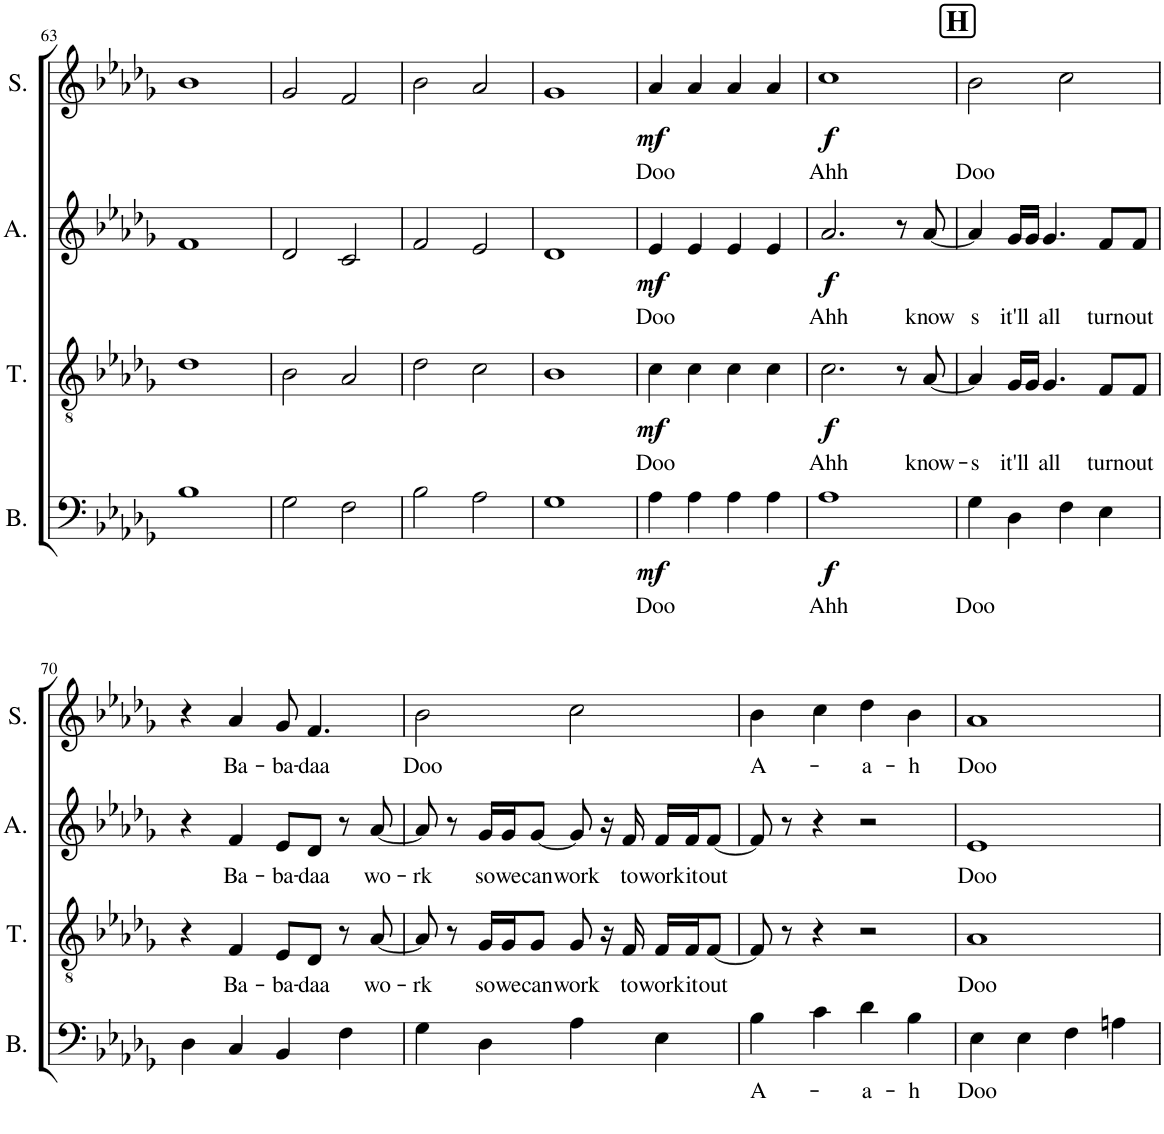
**kern	**text	**dynam	**kern	**text	**dynam	**kern	**text	**dynam	**kern	**text	**dynam
*part4	*part4	*part4	*part3	*part3	*part3	*part2	*part2	*part2	*part1	*part1	*part1
*staff4	*staff4	*staff4	*staff3	*staff3	*staff3	*staff2	*staff2	*staff2	*staff1	*staff1	*staff1
*I"Bass	*	*	*I"Tenor	*	*	*I"Alto	*	*	*I"Soprano	*	*
*I'B.	*	*	*I'T.	*	*	*I'A.	*	*	*I'S.	*	*
!!LO:PB:g=z
*clefF4	*	*	*clefGv2	*	*	*clefG2	*	*	*clefG2	*	*
*k[b-e-a-d-g-]	*	*	*k[b-e-a-d-g-]	*	*	*k[b-e-a-d-g-]	*	*	*k[b-e-a-d-g-]	*	*
*M4/4	*	*	*M4/4	*	*	*M4/4	*	*	*M4/4	*	*
=63	=63	=63	=63	=63	=63	=63	=63	=63	=63	=63	=63
1B-	.	.	1d-	.	.	1f	.	.	1b-	.	.
=64	=64	=64	=64	=64	=64	=64	=64	=64	=64	=64	=64
2G-\	.	.	2B-\	.	.	2d-/	.	.	2g-/	.	.
2F\	.	.	2A-/	.	.	2c/	.	.	2f/	.	.
=65	=65	=65	=65	=65	=65	=65	=65	=65	=65	=65	=65
2B-\	.	.	2d-\	.	.	2f/	.	.	2b-\	.	.
2A-\	.	.	2c\	.	.	2e-/	.	.	2a-/	.	.
=66	=66	=66	=66	=66	=66	=66	=66	=66	=66	=66	=66
1G-	.	.	1B-	.	.	1d-	.	.	1g-	.	.
=67	=67	=67	=67	=67	=67	=67	=67	=67	=67	=67	=67
!	!LO:LY:b	!LO:DY:b	!	!LO:LY:b	!LO:DY:b	!	!LO:LY:b	!LO:DY:b	!	!LO:LY:b	!LO:DY:b
4A-\	Doo	mf	4c\	Doo	mf	4e-/	Doo	mf	4a-/	Doo	mf
4A-\	.	.	4c\	.	.	4e-/	.	.	4a-/	.	.
4A-\	.	.	4c\	.	.	4e-/	.	.	4a-/	.	.
4A-\	.	.	4c\	.	.	4e-/	.	.	4a-/	.	.
=68	=68	=68	=68	=68	=68	=68	=68	=68	=68	=68	=68
!	!LO:LY:b	!LO:DY:b	!	!LO:LY:b	!LO:DY:b	!	!LO:LY:b	!LO:DY:b	!	!LO:LY:b	!LO:DY:b
1A-	Ahh	f	2.c\	Ahh	f	2.a-/	Ahh	f	1cc	Ahh	f
.	.	.	8r	.	.	8r	.	.	.	.	.
!	!	!	!	!LO:LY:b	!	!	!LO:LY:b	!	!	!	!
.	.	.	[8A-/	know-	.	[8a-/	know	.	.	.	.
!!LO:REH:place=s1:a:B:cj:fs=14:t=H
=69	=69	=69	=69	=69	=69	=69	=69	=69	=69	=69	=69
!	!LO:LY:b	!	!	!LO:LY:b	!	!	!LO:LY:b	!	!	!LO:LY:b	!
4G-\	Doo	.	4A-/]	-s	.	4a-/]	-s	.	2b-\	Doo	.
!	!	!	!	!LO:LY:b	!	!	!LO:LY:b	!	!	!	!
4D-\	.	.	16G-/LL	it'll	.	16g-/LL	it'll	.	.	.	.
.	.	.	16G-/JJ	.	.	16g-/JJ	.	.	.	.	.
!	!	!	!	!LO:LY:b	!	!	!LO:LY:b	!	!	!	!
.	.	.	4.G-/	all	.	4.g-/	all	.	.	.	.
4F\	.	.	.	.	.	.	.	.	2cc\	.	.
!	!	!	!	!LO:LY:b	!	!	!LO:LY:b	!	!	!	!
4E-\	.	.	8F/L	turn	.	8f/L	turn	.	.	.	.
!	!	!	!	!LO:LY:b	!	!	!LO:LY:b	!	!	!	!
.	.	.	8F/J	out	.	8f/J	out	.	.	.	.
!!LO:LB:g=z
=70	=70	=70	=70	=70	=70	=70	=70	=70	=70	=70	=70
4D-\	.	.	4r	.	.	4r	.	.	4r	.	.
!	!	!	!	!LO:LY:b	!	!	!LO:LY:b	!	!	!LO:LY:b	!
4C/	.	.	4F/	Ba-	.	4f/	Ba-	.	4a-/	Ba-	.
!	!	!	!	!LO:LY:b	!	!	!LO:LY:b	!	!	!LO:LY:b	!
4BB-/	.	.	8E-/L	-ba-	.	8e-/L	-ba-	.	8g-/	-ba-	.
!	!	!	!	!LO:LY:b	!	!	!LO:LY:b	!	!	!LO:LY:b	!
.	.	.	8D-/J	-daa	.	8d-/J	-daa	.	4.f/	-daa	.
4F\	.	.	8r	.	.	8r	.	.	.	.	.
!	!	!	!	!LO:LY:b	!	!	!LO:LY:b	!	!	!	!
.	.	.	[8A-/	wo-	.	[8a-/	wo-	.	.	.	.
=71	=71	=71	=71	=71	=71	=71	=71	=71	=71	=71	=71
!	!	!	!	!LO:LY:b	!	!	!LO:LY:b	!	!	!LO:LY:b	!
4G-\	.	.	8A-/]	-rk	.	8a-/]	-rk	.	2b-\	Doo	.
.	.	.	8r	.	.	8r	.	.	.	.	.
!	!	!	!	!LO:LY:b	!	!	!LO:LY:b	!	!	!	!
4D-\	.	.	16G-/LL	so	.	16g-/LL	so	.	.	.	.
!	!	!	!	!LO:LY:b	!	!	!LO:LY:b	!	!	!	!
.	.	.	16G-/J	we	.	16g-/J	we	.	.	.	.
!	!	!	!	!LO:LY:b	!	!	!LO:LY:b	!	!	!	!
.	.	.	8G-/J	can	.	[8g-/J	can	.	.	.	.
!	!	!	!	!LO:LY:b	!	!	!LO:LY:b	!	!	!	!
4A-\	.	.	8G-/	work	.	8g-/]	work	.	2cc\	.	.
.	.	.	16r	.	.	16r	.	.	.	.	.
!	!	!	!	!LO:LY:b	!	!	!LO:LY:b	!	!	!	!
.	.	.	16F/	to	.	16f/	to	.	.	.	.
!	!	!	!	!LO:LY:b	!	!	!LO:LY:b	!	!	!	!
4E-\	.	.	16F/LL	work	.	16f/LL	work	.	.	.	.
!	!	!	!	!LO:LY:b	!	!	!LO:LY:b	!	!	!	!
.	.	.	16F/J	it	.	16f/J	it	.	.	.	.
!	!	!	!	!LO:LY:b	!	!	!LO:LY:b	!	!	!	!
.	.	.	[8F/J	out	.	[8f/J	out	.	.	.	.
=72	=72	=72	=72	=72	=72	=72	=72	=72	=72	=72	=72
!	!LO:LY:b	!	!	!	!	!	!	!	!	!LO:LY:b	!
4B-\	A-	.	8F/]	.	.	8f/]	.	.	4b-\	A-	.
.	.	.	8r	.	.	8r	.	.	.	.	.
4c\	.	.	4r	.	.	4r	.	.	4cc\	.	.
!	!LO:LY:b	!	!	!	!	!	!	!	!	!LO:LY:b	!
4d-\	-a-	.	2r	.	.	2r	.	.	4dd-\	-a-	.
!	!LO:LY:b	!	!	!	!	!	!	!	!	!LO:LY:b	!
4B-\	-h	.	.	.	.	.	.	.	4b-\	-h	.
=73	=73	=73	=73	=73	=73	=73	=73	=73	=73	=73	=73
!	!LO:LY:b	!	!	!LO:LY:b	!	!	!LO:LY:b	!	!	!LO:LY:b	!
4E-\	Doo	.	1A-	Doo	.	1e-	Doo	.	1a-	Doo	.
4E-\	.	.	.	.	.	.	.	.	.	.	.
4F\	.	.	.	.	.	.	.	.	.	.	.
4An\	.	.	.	.	.	.	.	.	.	.	.
=	=	=	=	=	=	=	=	=	=	=	=
*-	*-	*-	*-	*-	*-	*-	*-	*-	*-	*-	*-
